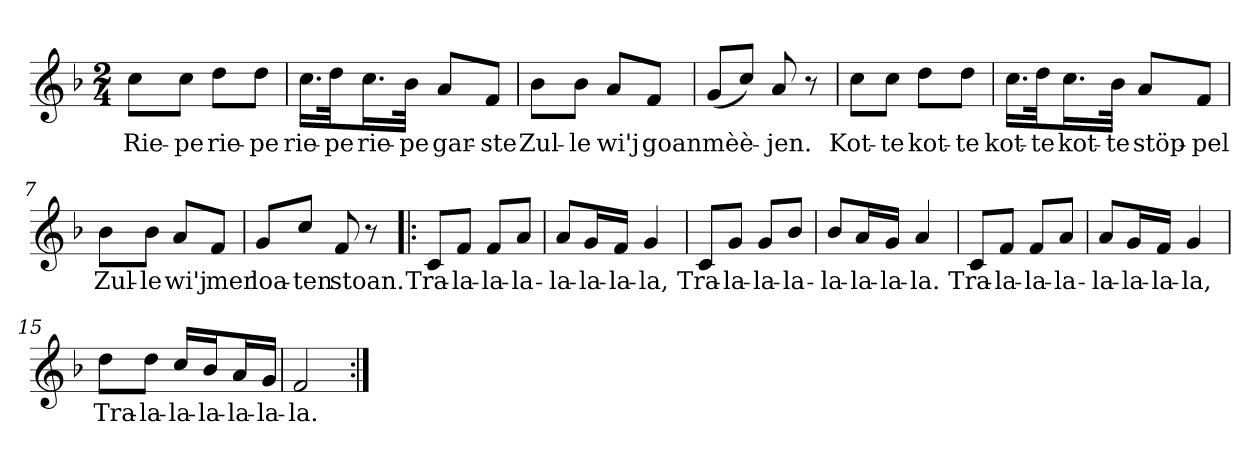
**kern	**text
*part1	*part1
*staff1	*staff1
*clefG2	*
*k[b-]	*
*F:	*
*M2/4	*
*MM120	*
=1	=1
8cc\L	Rie-
8cc\J	-pe
8dd\L	rie-
8dd\J	-pe
=2	=2
16.cc\LL	rie-
32dd\Jk	-pe
16.cc\L	rie-
32b-\JJk	-pe
8a/L	gar-
8f/J	-ste
=3	=3
8b-\L	Zul-
8b-\J	-le
8a/L	wi'j
8f/J	goan
=4	=4
(8g/L	mèè-
8cc/J)	.
8a	-jen.
8r	.
=5	=5
8cc\L	Kot-
8cc\J	-te
8dd\L	kot-
8dd\J	-te
=6	=6
16.cc\LL	kot-
32dd\Jk	-te
16.cc\L	kot-
32b-\JJk	-te
8a/L	stöp-
8f/J	-pel
=7	=7
8b-\L	Zul-
8b-\J	-le
8a/L	wi'j
8f/J	mer
=8	=8
8g/L	loa-
8cc/J	-ten
8f	stoan.
8r	.
=9!|:	=9!|:
8c/L	Tra-
8f/J	-la-
8f/L	-la-
8a/J	-la-
=10	=10
8a/L	-la-
16g/L	-la-
16f/JJ	-la-
4g	-la,
=11	=11
8c/L	Tra-
8g/J	-la-
8g/L	-la-
8b-/J	-la-
=12	=12
8b-/L	-la-
16a/L	-la-
16g/JJ	-la-
4a	-la.
=13	=13
8c/L	Tra-
8f/J	-la-
8f/L	-la-
8a/J	-la-
=14	=14
8a/L	-la-
16g/L	-la-
16f/JJ	-la-
4g	-la,
=15	=15
8dd\L	Tra-
8dd\J	-la-
16cc/LL	-la-
16b-/J	-la-
16a/L	-la-
16g/JJ	-la-
=16	=16
2f	-la.
=:|!	=:|!
*-	*-
